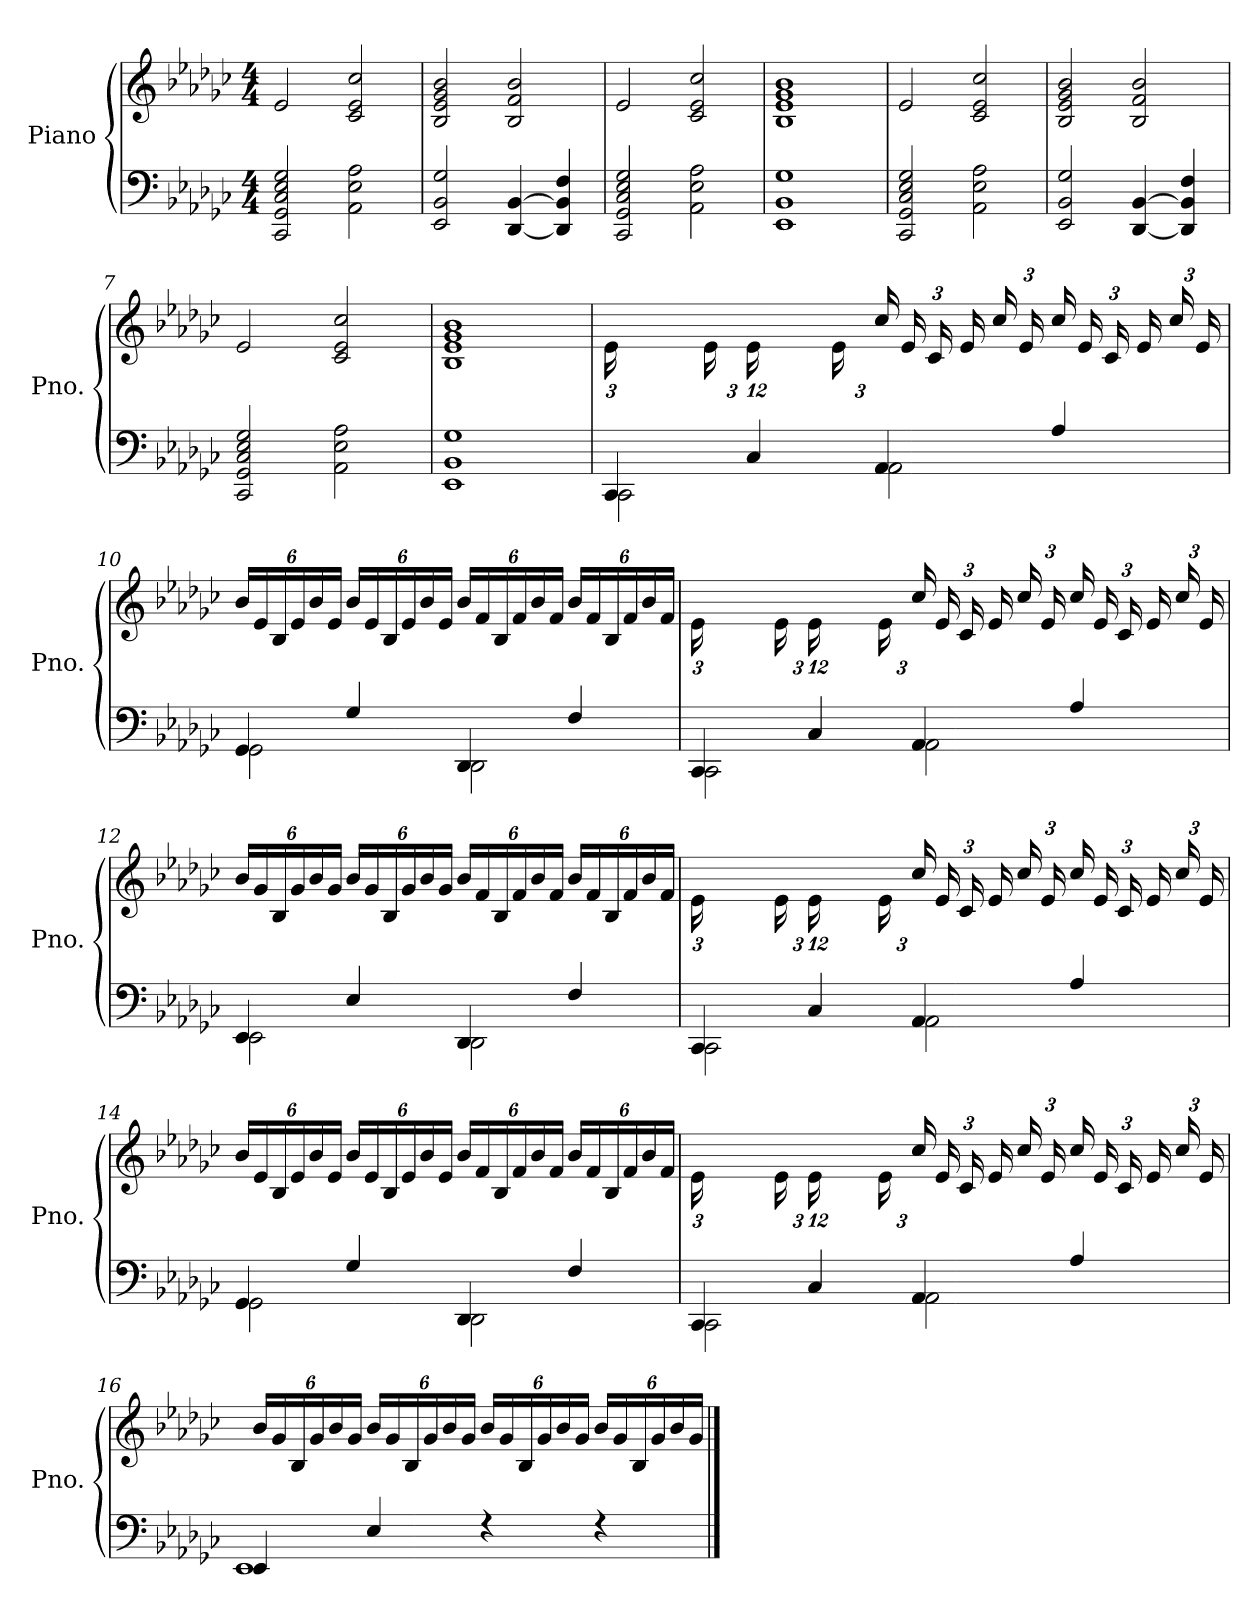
**kern	**kern
*part1	*part1
*staff2	*staff1
*I"Piano	*
*I'Pno.	*
*clefF4	*clefG2
*k[b-e-a-d-g-c-]	*k[b-e-a-d-g-c-]
*M4/4	*M4/4
=1	=1
2CC-/ 2GG-/ 2C-/ 2E-/ 2G-/	2e-/
2AA-\ 2E-\ 2A-\	2c-/ 2e-/ 2cc-/
=2	=2
2EE-/ 2BB-/ 2G-/	2B-/ 2e-/ 2g-/ 2b-/
[4DD-/ [4BB-/	2B-/ 2f/ 2b-/
4DD-/] 4BB-/] 4F/	.
=3	=3
2CC-/ 2GG-/ 2C-/ 2E-/ 2G-/	2e-/
2AA-\ 2E-\ 2A-\	2c-/ 2e-/ 2cc-/
=4	=4
1EE- 1BB- 1G-	1B- 1e- 1g- 1b-
=5	=5
2CC-/ 2GG-/ 2C-/ 2E-/ 2G-/	2e-/
2AA-\ 2E-\ 2A-\	2c-/ 2e-/ 2cc-/
=6	=6
2EE-/ 2BB-/ 2G-/	2B-/ 2e-/ 2g-/ 2b-/
[4DD-/ [4BB-/	2B-/ 2f/ 2b-/
4DD-/] 4BB-/] 4F/	.
=7	=7
2CC-/ 2GG-/ 2C-/ 2E-/ 2G-/	2e-/
2AA-\ 2E-\ 2A-\	2c-/ 2e-/ 2cc-/
=8	=8
1EE- 1BB- 1G-	1B- 1e- 1g- 1b-
=9	=9
*^	*
*	*^	*
*	*	*	*Xbrackettup
24ryy	4CC-/	2CC-\	24e-\LL
24G-/	.	.	8ryy
24E-/	.	.	.
24G-/	.	.	.
24ryy	.	.	24e-\
24G-/JJ	.	.	24ryy
24ryy	4C-/	.	24e-\LL
24G-/	.	.	8ryy
24E-/	.	.	.
24G-/	.	.	.
24ryy	.	.	24e-\
24G-/JJ	.	.	24ryy
2ryy	4AA-/	2AA-\	24cc-/LL
.	.	.	24e-/
.	.	.	24c-/
.	.	.	24e-/
.	.	.	24cc-/
.	.	.	24e-/JJ
.	4A-/	.	24cc-/LL
.	.	.	24e-/
.	.	.	24c-/
.	.	.	24e-/
.	.	.	24cc-/
.	.	.	24e-/JJ
*	*v	*v	*
=10	=10	=10
4GG-/	2GG-\	24b-/LL
.	.	24e-/
.	.	24B-/
.	.	24e-/
.	.	24b-/
.	.	24e-/JJ
4G-/	.	24b-/LL
.	.	24e-/
.	.	24B-/
.	.	24e-/
.	.	24b-/
.	.	24e-/JJ
4DD-/	2DD-\	24b-/LL
.	.	24f/
.	.	24B-/
.	.	24f/
.	.	24b-/
.	.	24f/JJ
4F/	.	24b-/LL
.	.	24f/
.	.	24B-/
.	.	24f/
.	.	24b-/
.	.	24f/JJ
=11	=11	=11
*	*^	*
24ryy	4CC-/	2CC-\	24e-\LL
24G-/	.	.	8ryy
24E-/	.	.	.
24G-/	.	.	.
24ryy	.	.	24e-\
24G-/JJ	.	.	24ryy
24ryy	4C-/	.	24e-\LL
24G-/	.	.	8ryy
24E-/	.	.	.
24G-/	.	.	.
24ryy	.	.	24e-\
24G-/JJ	.	.	24ryy
2ryy	4AA-/	2AA-\	24cc-/LL
.	.	.	24e-/
.	.	.	24c-/
.	.	.	24e-/
.	.	.	24cc-/
.	.	.	24e-/JJ
.	4A-/	.	24cc-/LL
.	.	.	24e-/
.	.	.	24c-/
.	.	.	24e-/
.	.	.	24cc-/
.	.	.	24e-/JJ
*	*v	*v	*
=12	=12	=12
4EE-/	2EE-\	24b-/LL
.	.	24g-/
.	.	24B-/
.	.	24g-/
.	.	24b-/
.	.	24g-/JJ
4E-/	.	24b-/LL
.	.	24g-/
.	.	24B-/
.	.	24g-/
.	.	24b-/
.	.	24g-/JJ
4DD-/	2DD-\	24b-/LL
.	.	24f/
.	.	24B-/
.	.	24f/
.	.	24b-/
.	.	24f/JJ
4F/	.	24b-/LL
.	.	24f/
.	.	24B-/
.	.	24f/
.	.	24b-/
.	.	24f/JJ
=13	=13	=13
*	*^	*
24ryy	4CC-/	2CC-\	24e-\LL
24G-/	.	.	8ryy
24E-/	.	.	.
24G-/	.	.	.
24ryy	.	.	24e-\
24G-/JJ	.	.	24ryy
24ryy	4C-/	.	24e-\LL
24G-/	.	.	8ryy
24E-/	.	.	.
24G-/	.	.	.
24ryy	.	.	24e-\
24G-/JJ	.	.	24ryy
2ryy	4AA-/	2AA-\	24cc-/LL
.	.	.	24e-/
.	.	.	24c-/
.	.	.	24e-/
.	.	.	24cc-/
.	.	.	24e-/JJ
.	4A-/	.	24cc-/LL
.	.	.	24e-/
.	.	.	24c-/
.	.	.	24e-/
.	.	.	24cc-/
.	.	.	24e-/JJ
*	*v	*v	*
=14	=14	=14
4GG-/	2GG-\	24b-/LL
.	.	24e-/
.	.	24B-/
.	.	24e-/
.	.	24b-/
.	.	24e-/JJ
4G-/	.	24b-/LL
.	.	24e-/
.	.	24B-/
.	.	24e-/
.	.	24b-/
.	.	24e-/JJ
4DD-/	2DD-\	24b-/LL
.	.	24f/
.	.	24B-/
.	.	24f/
.	.	24b-/
.	.	24f/JJ
4F/	.	24b-/LL
.	.	24f/
.	.	24B-/
.	.	24f/
.	.	24b-/
.	.	24f/JJ
=15	=15	=15
*	*^	*
24ryy	4CC-/	2CC-\	24e-\LL
24G-/	.	.	8ryy
24E-/	.	.	.
24G-/	.	.	.
24ryy	.	.	24e-\
24G-/JJ	.	.	24ryy
24ryy	4C-/	.	24e-\LL
24G-/	.	.	8ryy
24E-/	.	.	.
24G-/	.	.	.
24ryy	.	.	24e-\
24G-/JJ	.	.	24ryy
2ryy	4AA-/	2AA-\	24cc-/LL
.	.	.	24e-/
.	.	.	24c-/
.	.	.	24e-/
.	.	.	24cc-/
.	.	.	24e-/JJ
.	4A-/	.	24cc-/LL
.	.	.	24e-/
.	.	.	24c-/
.	.	.	24e-/
.	.	.	24cc-/
.	.	.	24e-/JJ
*	*v	*v	*
=16	=16	=16
4EE-/	1EE-	24b-/LL
.	.	24g-/
.	.	24B-/
.	.	24g-/
.	.	24b-/
.	.	24g-/JJ
4E-/	.	24b-/LL
.	.	24g-/
.	.	24B-/
.	.	24g-/
.	.	24b-/
.	.	24g-/JJ
4r	.	24b-/LL
.	.	24g-/
.	.	24B-/
.	.	24g-/
.	.	24b-/
.	.	24g-/JJ
4r	.	24b-/LL
.	.	24g-/
.	.	24B-/
.	.	24g-/
.	.	24b-/
.	.	24g-/JJ
*v	*v	*
==	==
*-	*-
